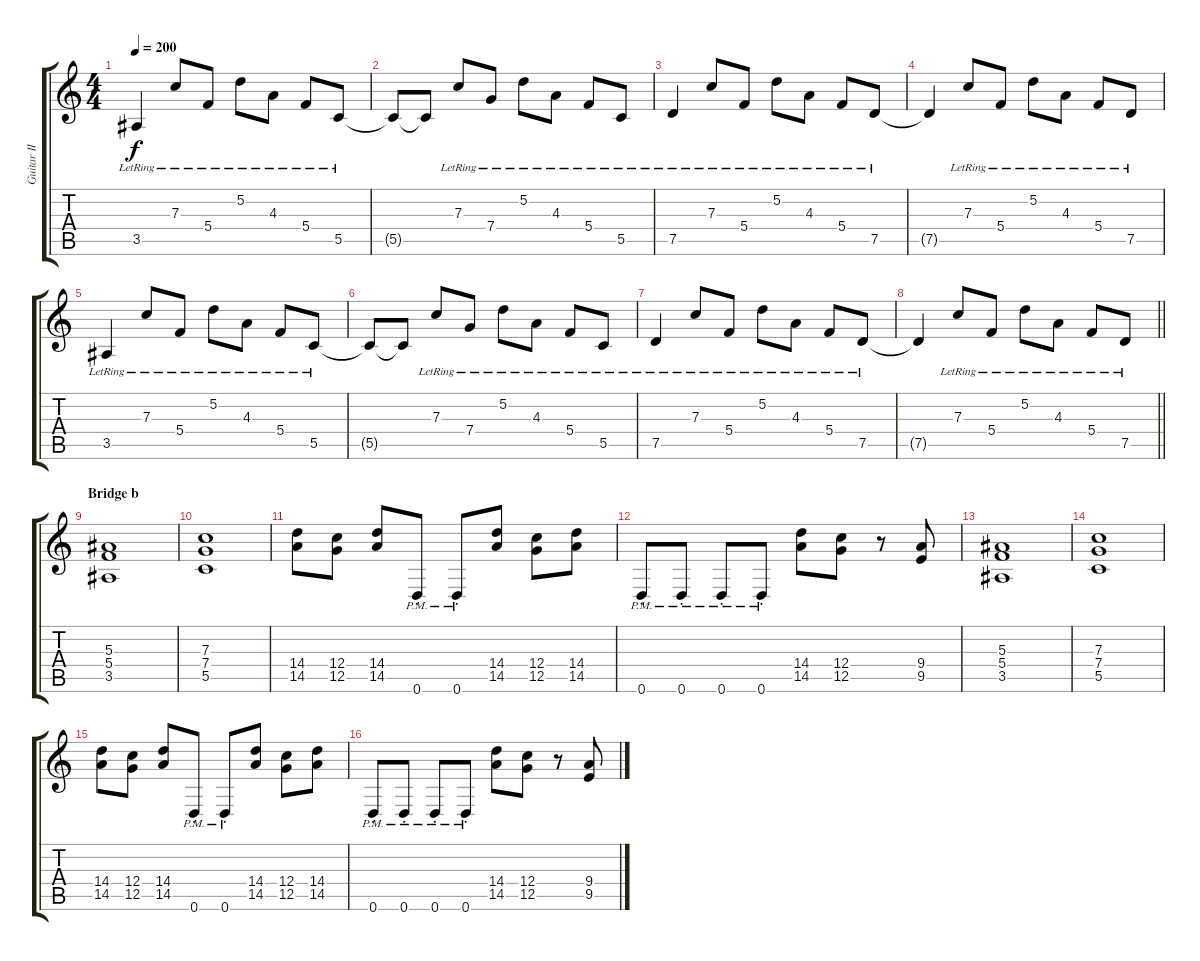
\track ("Guitar II" "Guitar II") {instrument distortionguitar}
\staff {score tabs}
\tuning (D4 A3 F3 C3 G2 D2) {hide}
\ts (4 4)
\tempo 200
\clef g2
\ks c
3.5{lr}.4{dy f} 7.3{lr}.8 5.4{lr}.8 5.2{lr}.8 4.3{lr}.8 5.4{lr}.8 5.5{lr}.8 |
5.5{t}.8 5.5{t}.8 7.3{lr}.8 7.4{lr}.8 5.2{lr}.8 4.3{lr}.8 5.4{lr}.8 5.5{lr}.8 |
7.5{lr}.4 7.3{lr}.8 5.4{lr}.8 5.2{lr}.8 4.3{lr}.8 5.4{lr}.8 7.5{lr}.8 |
7.5{t}.4 7.3{lr}.8 5.4{lr}.8 5.2{lr}.8 4.3{lr}.8 5.4{lr}.8 7.5{lr}.8 |
3.5{lr}.4 7.3{lr}.8 5.4{lr}.8 5.2{lr}.8 4.3{lr}.8 5.4{lr}.8 5.5{lr}.8 |
5.5{t}.8 5.5{t}.8 7.3{lr}.8 7.4{lr}.8 5.2{lr}.8 4.3{lr}.8 5.4{lr}.8 5.5{lr}.8 |
7.5{lr}.4 7.3{lr}.8 5.4{lr}.8 5.2{lr}.8 4.3{lr}.8 5.4{lr}.8 7.5{lr}.8 |
\barLineRight lightlight
7.5{t}.4 7.3{lr}.8 5.4{lr}.8 5.2{lr}.8 4.3{lr}.8 5.4{lr}.8 7.5{lr}.8 |
\section ("" "Bridge b")
(5.3 5.4 3.5).1{instrument distortionguitar} |
(7.3 7.4 5.5).1 |
(14.4 14.5).8 (12.4 12.5).8 (14.4 14.5).8 0.6{pm st}.8 0.6{pm st}.8 (14.4 14.5).8 (12.4 12.5).8 (14.4 14.5).8 |
0.6{pm st}.8 0.6{pm st}.8 0.6{pm st}.8 0.6{pm st}.8 (14.4 14.5).8 (12.4 12.5).8 r.8 (9.4 9.5).8 |
(5.3 5.4 3.5).1 |
(7.3 7.4 5.5).1 |
(14.4 14.5).8 (12.4 12.5).8 (14.4 14.5).8 0.6{pm st}.8 0.6{pm st}.8 (14.4 14.5).8 (12.4 12.5).8 (14.4 14.5).8 |
0.6{pm st}.8 0.6{pm st}.8 0.6{pm st}.8 0.6{pm st}.8 (14.4 14.5).8 (12.4 12.5).8 r.8 (9.4 9.5).8
